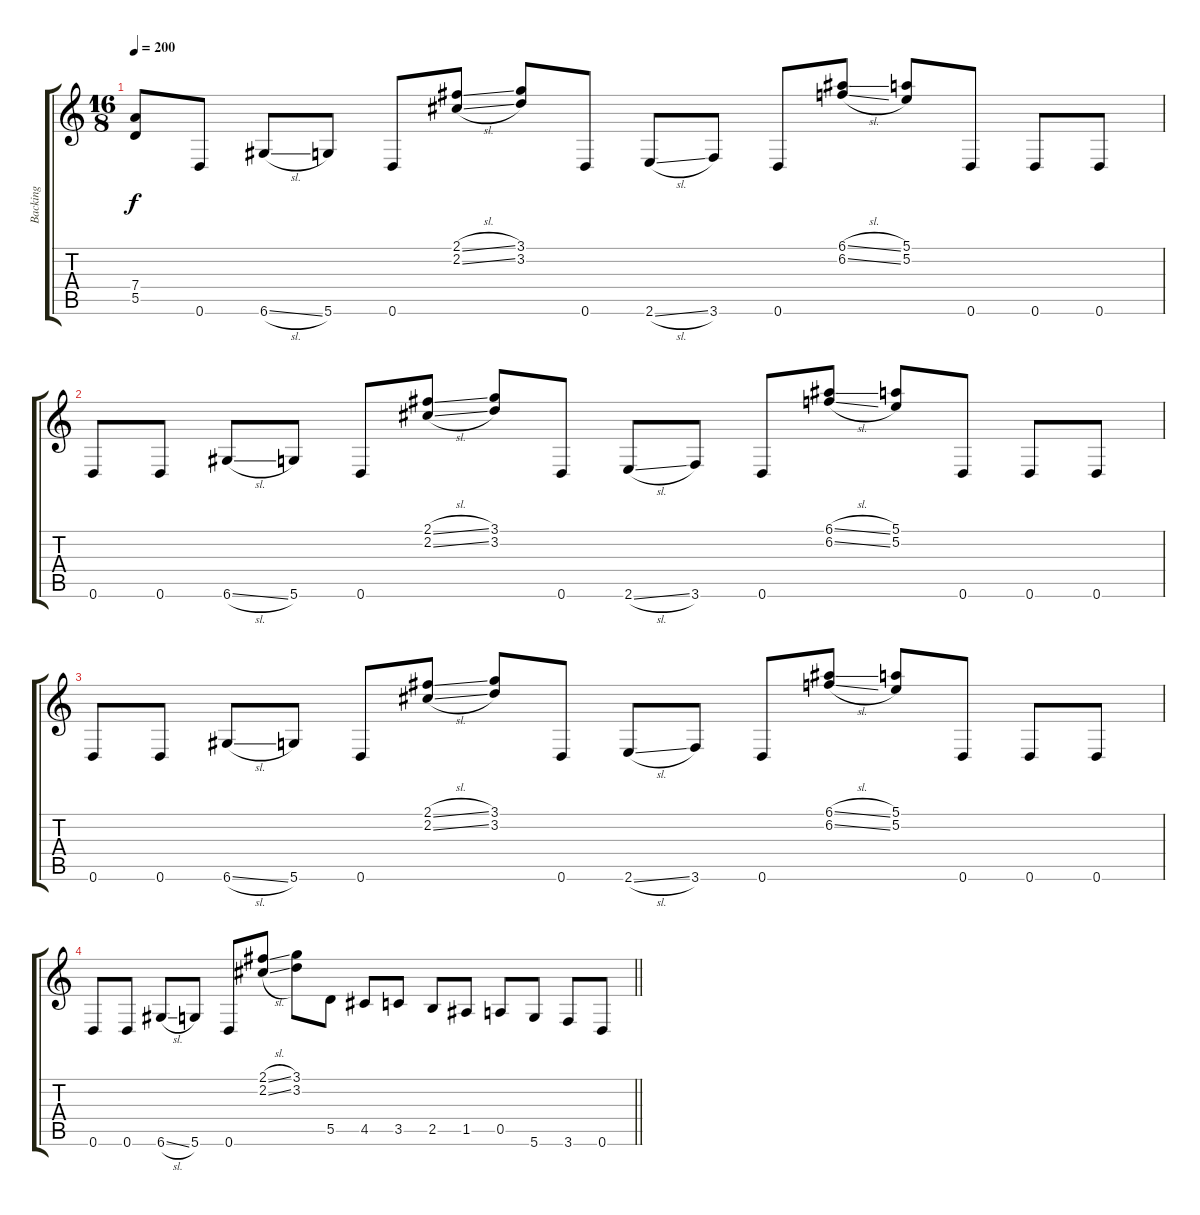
\track ("Backing" "Backing") {instrument distortionguitar}
\staff {score tabs}
\tuning (E4 B3 G3 D3 A2 D2) {hide}
\ts (16 8)
\tempo 200
\clef g2
\ks c
(7.4 5.5).8{dy f} 0.6.8 6.6{sl}.8 5.6.8 0.6.8 (2.1{sl} 2.2{sl}).8 (3.1 3.2).8 0.6.8 2.6{sl}.8 3.6.8 0.6.8 (6.1{sl} 6.2{sl}).8 (5.1 5.2).8 0.6.8 0.6.8 0.6.8 |
0.6.8 0.6.8 6.6{sl}.8 5.6.8 0.6.8 (2.1{sl} 2.2{sl}).8 (3.1 3.2).8 0.6.8 2.6{sl}.8 3.6.8 0.6.8 (6.1{sl} 6.2{sl}).8 (5.1 5.2).8 0.6.8 0.6.8 0.6.8 |
0.6.8 0.6.8 6.6{sl}.8 5.6.8 0.6.8 (2.1{sl} 2.2{sl}).8 (3.1 3.2).8 0.6.8 2.6{sl}.8 3.6.8 0.6.8 (6.1{sl} 6.2{sl}).8 (5.1 5.2).8 0.6.8 0.6.8 0.6.8 |
\barLineRight lightlight
0.6.8 0.6.8 6.6{sl}.8 5.6.8 0.6.8 (2.1{sl} 2.2{sl}).8 (3.1 3.2).8 5.5.8 4.5.8 3.5.8 2.5.8 1.5.8 0.5.8 5.6.8 3.6.8 0.6.8
